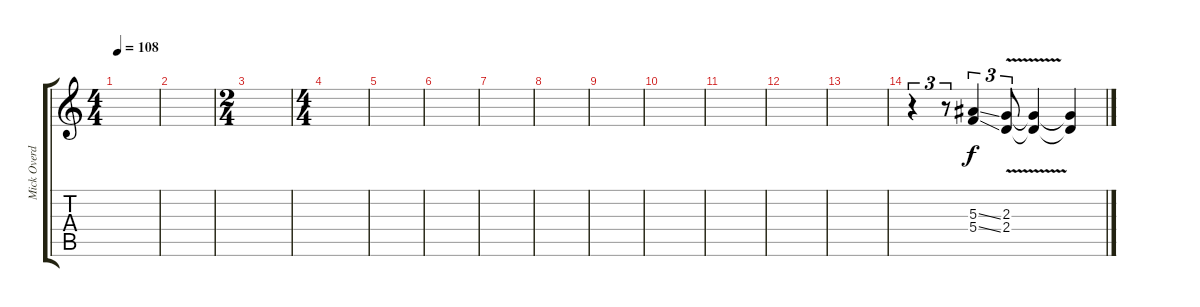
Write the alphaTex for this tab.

\track ("Mick Overdubs" "Mick Overd") {instrument overdrivenguitar}
\staff {score tabs}
\tuning (D4 A3 F3 C3 G2 D2) {hide}
\ts (4 4)
\tempo 108
\clef g2
\ks c
|
|
\ts (2 4)
|
\ts (4 4)
|
|
|
|
|
|
|
|
|
|
r.4{tu (3 2)} r.8{tu (3 2)} (5.3{ss} 5.4{ss}).4{tu (3 2)} (2.3{v} 2.4{v}).8{tu (3 2)} (2.3{t} 2.4{t}).4 (2.3{t} 2.4{t}).4
